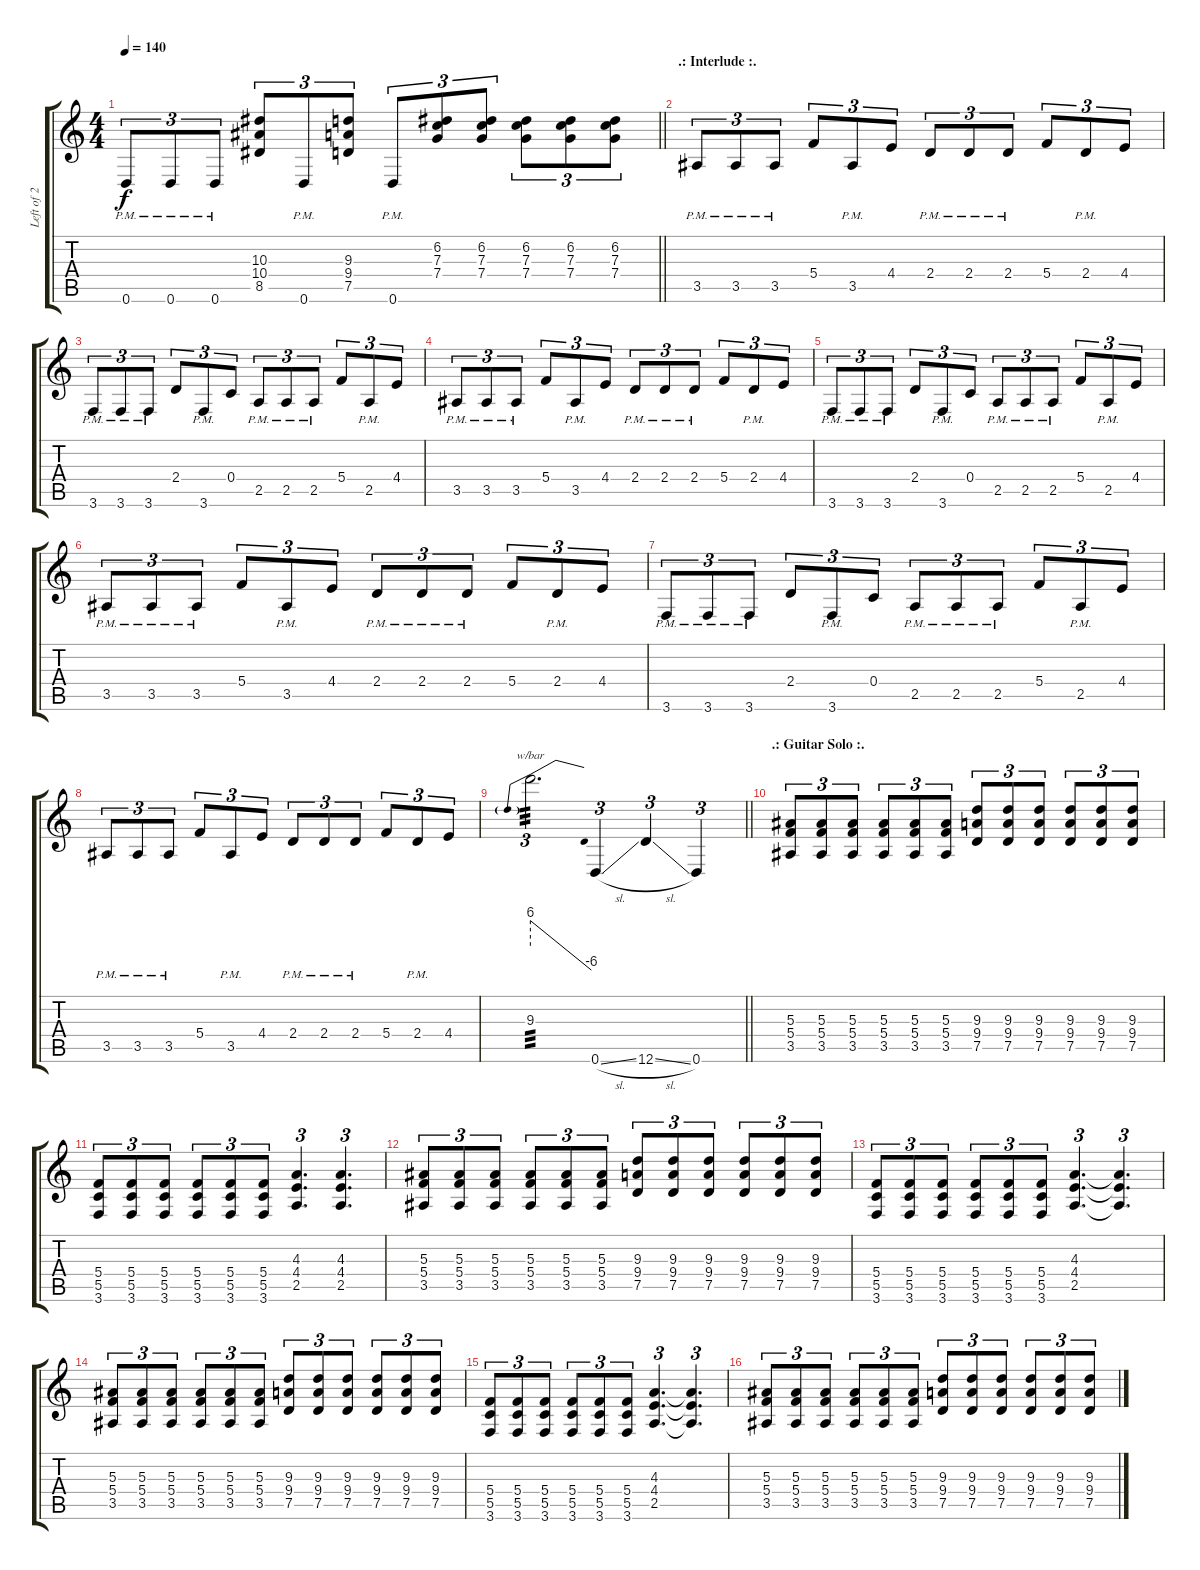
\track ("Left of 2" "Left of 2") {instrument overdrivenguitar}
\staff {score tabs}
\tuning (D4 A3 F3 C3 G2 D2) {hide}
\ts (4 4)
\tempo 140
\clef g2
\barLineRight lightlight
\ks c
0.6{pm}.8{tu (3 2) dy f} 0.6{pm}.8{tu (3 2)} 0.6{pm}.8{tu (3 2)} (10.3 10.4 8.5).8{tu (3 2)} 0.6{pm}.8{tu (3 2)} (9.3 9.4 7.5).8{tu (3 2)} 0.6{pm}.8{tu (3 2)} (6.2 7.3 7.4).8{tu (3 2)} (6.2 7.3 7.4).8{tu (3 2)} (6.2 7.3 7.4).8{tu (3 2)} (6.2 7.3 7.4).8{tu (3 2)} (6.2 7.3 7.4).8{tu (3 2)} |
\section ("" ".: Interlude :.")
3.5{pm}.8{tu (3 2)} 3.5{pm}.8{tu (3 2)} 3.5{pm}.8{tu (3 2)} 5.4.8{tu (3 2)} 3.5{pm}.8{tu (3 2)} 4.4.8{tu (3 2)} 2.4{pm}.8{tu (3 2)} 2.4{pm}.8{tu (3 2)} 2.4{pm}.8{tu (3 2)} 5.4.8{tu (3 2)} 2.4{pm}.8{tu (3 2)} 4.4.8{tu (3 2)} |
3.6{pm}.8{tu (3 2)} 3.6{pm}.8{tu (3 2)} 3.6{pm}.8{tu (3 2)} 2.4.8{tu (3 2)} 3.6{pm}.8{tu (3 2)} 0.4.8{tu (3 2)} 2.5{pm}.8{tu (3 2)} 2.5{pm}.8{tu (3 2)} 2.5{pm}.8{tu (3 2)} 5.4.8{tu (3 2)} 2.5{pm}.8{tu (3 2)} 4.4.8{tu (3 2)} |
3.5{pm}.8{tu (3 2)} 3.5{pm}.8{tu (3 2)} 3.5{pm}.8{tu (3 2)} 5.4.8{tu (3 2)} 3.5{pm}.8{tu (3 2)} 4.4.8{tu (3 2)} 2.4{pm}.8{tu (3 2)} 2.4{pm}.8{tu (3 2)} 2.4{pm}.8{tu (3 2)} 5.4.8{tu (3 2)} 2.4{pm}.8{tu (3 2)} 4.4.8{tu (3 2)} |
3.6{pm}.8{tu (3 2)} 3.6{pm}.8{tu (3 2)} 3.6{pm}.8{tu (3 2)} 2.4.8{tu (3 2)} 3.6{pm}.8{tu (3 2)} 0.4.8{tu (3 2)} 2.5{pm}.8{tu (3 2)} 2.5{pm}.8{tu (3 2)} 2.5{pm}.8{tu (3 2)} 5.4.8{tu (3 2)} 2.5{pm}.8{tu (3 2)} 4.4.8{tu (3 2)} |
3.5{pm}.8{tu (3 2)} 3.5{pm}.8{tu (3 2)} 3.5{pm}.8{tu (3 2)} 5.4.8{tu (3 2)} 3.5{pm}.8{tu (3 2)} 4.4.8{tu (3 2)} 2.4{pm}.8{tu (3 2)} 2.4{pm}.8{tu (3 2)} 2.4{pm}.8{tu (3 2)} 5.4.8{tu (3 2)} 2.4{pm}.8{tu (3 2)} 4.4.8{tu (3 2)} |
3.6{pm}.8{tu (3 2)} 3.6{pm}.8{tu (3 2)} 3.6{pm}.8{tu (3 2)} 2.4.8{tu (3 2)} 3.6{pm}.8{tu (3 2)} 0.4.8{tu (3 2)} 2.5{pm}.8{tu (3 2)} 2.5{pm}.8{tu (3 2)} 2.5{pm}.8{tu (3 2)} 5.4.8{tu (3 2)} 2.5{pm}.8{tu (3 2)} 4.4.8{tu (3 2)} |
3.5{pm}.8{tu (3 2)} 3.5{pm}.8{tu (3 2)} 3.5{pm}.8{tu (3 2)} 5.4.8{tu (3 2)} 3.5{pm}.8{tu (3 2)} 4.4.8{tu (3 2)} 2.4{pm}.8{tu (3 2)} 2.4{pm}.8{tu (3 2)} 2.4{pm}.8{tu (3 2)} 5.4.8{tu (3 2)} 2.4{pm}.8{tu (3 2)} 4.4.8{tu (3 2)} |
\barLineRight lightlight
9.3.2{d tu (3 2) tbe (predivedive default 0 24 60 -24) tp 3} 0.6{sl}.4{tu (3 2)} 12.6{sl}.4{tu (3 2)} 0.6.4{tu (3 2)} |
\section ("" ".: Guitar Solo :.")
(5.3 5.4 3.5).8{tu (3 2) volume 10} (5.3 5.4 3.5).8{tu (3 2)} (5.3 5.4 3.5).8{tu (3 2)} (5.3 5.4 3.5).8{tu (3 2)} (5.3 5.4 3.5).8{tu (3 2)} (5.3 5.4 3.5).8{tu (3 2)} (9.3 9.4 7.5).8{tu (3 2)} (9.3 9.4 7.5).8{tu (3 2)} (9.3 9.4 7.5).8{tu (3 2)} (9.3 9.4 7.5).8{tu (3 2)} (9.3 9.4 7.5).8{tu (3 2)} (9.3 9.4 7.5).8{tu (3 2)} |
(5.4 5.5 3.6).8{tu (3 2)} (5.4 5.5 3.6).8{tu (3 2)} (5.4 5.5 3.6).8{tu (3 2)} (5.4 5.5 3.6).8{tu (3 2)} (5.4 5.5 3.6).8{tu (3 2)} (5.4 5.5 3.6).8{tu (3 2)} (4.3 4.4 2.5).4{d tu (3 2)} (4.3 4.4 2.5).4{d tu (3 2)} |
(5.3 5.4 3.5).8{tu (3 2)} (5.3 5.4 3.5).8{tu (3 2)} (5.3 5.4 3.5).8{tu (3 2)} (5.3 5.4 3.5).8{tu (3 2)} (5.3 5.4 3.5).8{tu (3 2)} (5.3 5.4 3.5).8{tu (3 2)} (9.3 9.4 7.5).8{tu (3 2)} (9.3 9.4 7.5).8{tu (3 2)} (9.3 9.4 7.5).8{tu (3 2)} (9.3 9.4 7.5).8{tu (3 2)} (9.3 9.4 7.5).8{tu (3 2)} (9.3 9.4 7.5).8{tu (3 2)} |
(5.4 5.5 3.6).8{tu (3 2)} (5.4 5.5 3.6).8{tu (3 2)} (5.4 5.5 3.6).8{tu (3 2)} (5.4 5.5 3.6).8{tu (3 2)} (5.4 5.5 3.6).8{tu (3 2)} (5.4 5.5 3.6).8{tu (3 2)} (4.3 4.4 2.5).4{d tu (3 2)} (4.3{t} 4.4{t} 2.5{t}).4{d tu (3 2)} |
(5.3 5.4 3.5).8{tu (3 2)} (5.3 5.4 3.5).8{tu (3 2)} (5.3 5.4 3.5).8{tu (3 2)} (5.3 5.4 3.5).8{tu (3 2)} (5.3 5.4 3.5).8{tu (3 2)} (5.3 5.4 3.5).8{tu (3 2)} (9.3 9.4 7.5).8{tu (3 2)} (9.3 9.4 7.5).8{tu (3 2)} (9.3 9.4 7.5).8{tu (3 2)} (9.3 9.4 7.5).8{tu (3 2)} (9.3 9.4 7.5).8{tu (3 2)} (9.3 9.4 7.5).8{tu (3 2)} |
(5.4 5.5 3.6).8{tu (3 2)} (5.4 5.5 3.6).8{tu (3 2)} (5.4 5.5 3.6).8{tu (3 2)} (5.4 5.5 3.6).8{tu (3 2)} (5.4 5.5 3.6).8{tu (3 2)} (5.4 5.5 3.6).8{tu (3 2)} (4.3 4.4 2.5).4{d tu (3 2)} (4.3{t} 4.4{t} 2.5{t}).4{d tu (3 2)} |
(5.3 5.4 3.5).8{tu (3 2)} (5.3 5.4 3.5).8{tu (3 2)} (5.3 5.4 3.5).8{tu (3 2)} (5.3 5.4 3.5).8{tu (3 2)} (5.3 5.4 3.5).8{tu (3 2)} (5.3 5.4 3.5).8{tu (3 2)} (9.3 9.4 7.5).8{tu (3 2)} (9.3 9.4 7.5).8{tu (3 2)} (9.3 9.4 7.5).8{tu (3 2)} (9.3 9.4 7.5).8{tu (3 2)} (9.3 9.4 7.5).8{tu (3 2)} (9.3 9.4 7.5).8{tu (3 2)}
